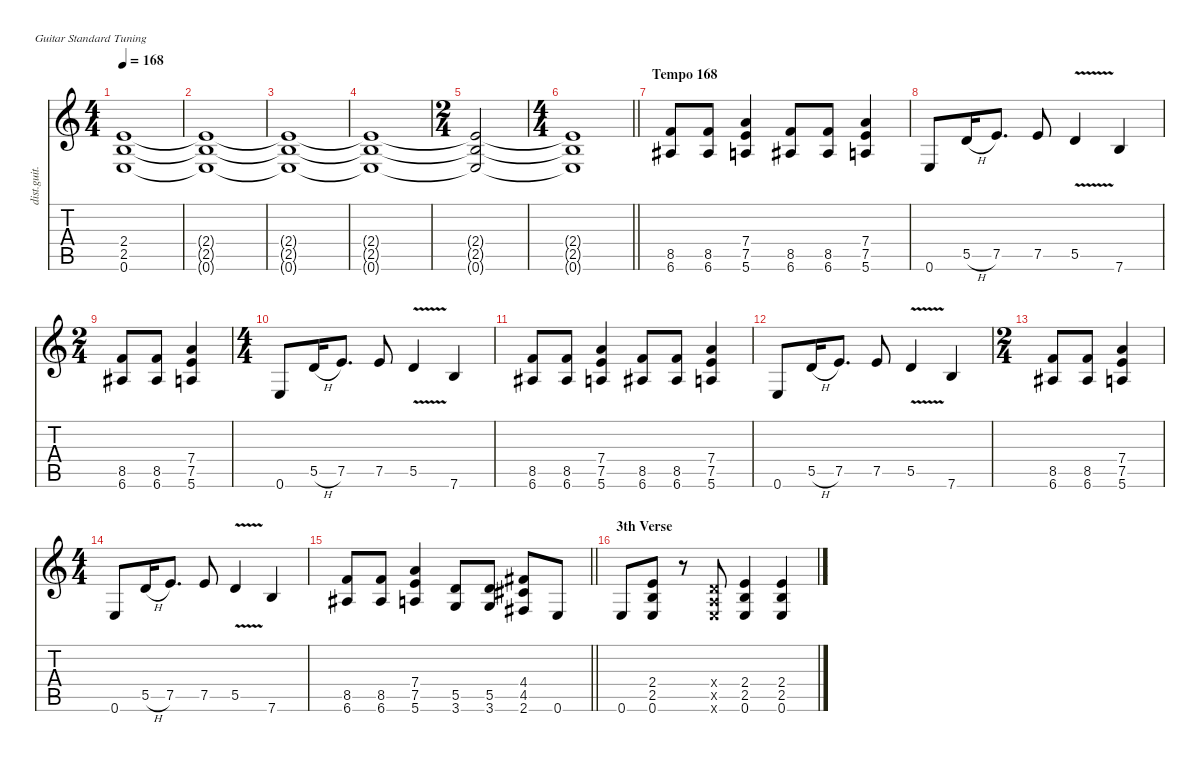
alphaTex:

\defaultSystemsLayout 4
\hideDynamics
\bracketExtendMode nobrackets
\otherSystemsTrackNameOrientation horizontal
\track ("Guitar VI Distortion" "dist.guit.") {instrument distortionguitar}
\staff {score tabs}
\tuning (E4 B3 G3 D3 A2 E2)
\ts (4 4)
\tempo 168
\clef g2
\ks c
(2.4{t} 2.5{t} 0.6{t}).1{dy f} |
(2.4{t} 2.5{t} 0.6{t}).1 |
(2.4{t} 2.5{t} 0.6{t}).1 |
(2.4{t} 2.5{t} 0.6{t}).1 |
\ts (2 4)
\beaming (8 2 2)
(2.4{t} 2.5{t} 0.6{t}).2 |
\ts (4 4)
\beaming (8 2 2 2 2)
\barLineRight lightlight
(2.4{t} 2.5{t} 0.6{t}).1 |
\section ("" "Tempo 168")
(8.5 6.6{acc #}).8 (8.5 6.6{acc #}).8 (7.4 7.5 5.6).4 (8.5 6.6{acc #}).8 (8.5 6.6{acc #}).8 (7.4 7.5 5.6).4 |
0.6.8 5.5{h}.16 7.5.8{d} 7.5.8 5.5{v}.4 7.6.4 |
\ts (2 4)
\beaming (8 2 2)
(8.5 6.6{acc #}).8 (8.5 6.6{acc #}).8 (7.4 7.5 5.6).4 |
\ts (4 4)
\beaming (8 2 2 2 2)
0.6.8 5.5{h}.16 7.5.8{d} 7.5.8 5.5{v}.4 7.6.4 |
(8.5 6.6{acc #}).8 (8.5 6.6{acc #}).8 (7.4 7.5 5.6).4 (8.5 6.6{acc #}).8 (8.5 6.6{acc #}).8 (7.4 7.5 5.6).4 |
0.6.8 5.5{h}.16 7.5.8{d} 7.5.8 5.5{v}.4 7.6.4 |
\ts (2 4)
\beaming (8 2 2)
(8.5 6.6{acc #}).8 (8.5 6.6{acc #}).8 (7.4 7.5 5.6).4 |
\ts (4 4)
\beaming (8 2 2 2 2)
0.6.8 5.5{h}.16 7.5.8{d} 7.5.8 5.5{v}.4 7.6.4 |
\barLineRight lightlight
(8.5 6.6{acc #}).8 (8.5 6.6{acc #}).8 (7.4 7.5 5.6).4 (5.5 3.6).8 (5.5 3.6).8 (4.4{acc #} 4.5{acc #} 2.6{acc #}).8 0.6.8 |
\section ("" "3th Verse")
0.6.8 (2.4 2.5 0.6).8 r.8 (0.4{x} 0.5{x} 0.6{x}).8 (2.4 2.5 0.6).4 (2.4 2.5 0.6).4
